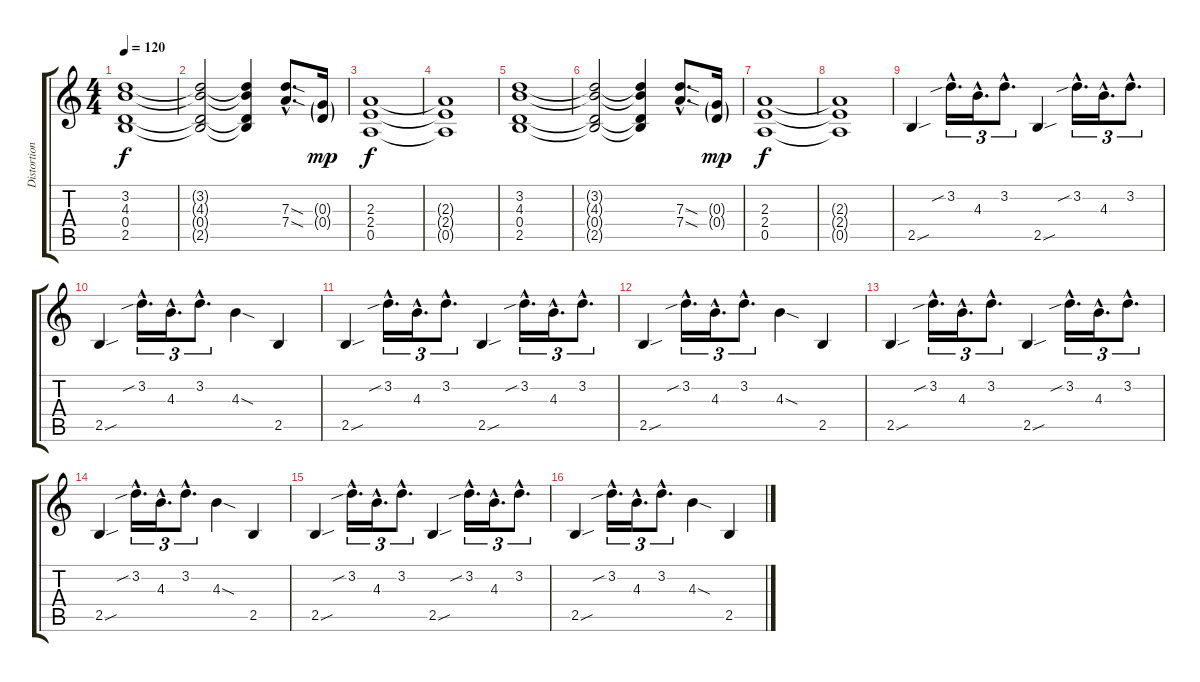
\track ("Distortion sound" "Distortion") {instrument distortionguitar}
\staff {score tabs}
\tuning (E4 B3 G3 D3 A2 E2) {hide}
\ts (4 4)
\tempo 120
\clef g2
\ks c
(3.2 4.3 0.4 2.5).1{dy f} |
(3.2{t} 4.3{t} 0.4{t} 2.5{t}).2 (3.2{t} 4.3{t} 0.4{t} 2.5{t}).4 (7.3{sod hac} 7.4{sod hac}).8{d} (0.3{g} 0.4{g}).16{dy mp} |
(2.3 2.4 0.5).1{dy f} |
(2.3{t} 2.4{t} 0.5{t}).1 |
(3.2 4.3 0.4 2.5).1 |
(3.2{t} 4.3{t} 0.4{t} 2.5{t}).2 (3.2{t} 4.3{t} 0.4{t} 2.5{t}).4 (7.3{sod hac} 7.4{sod hac}).8{d} (0.3{g} 0.4{g}).16{dy mp} |
(2.3 2.4 0.5).1{dy f} |
(2.3{t} 2.4{t} 0.5{t}).1 |
2.5{sou}.4 3.2{sib hac}.16{d tu (3 2)} 4.3{hac}.16{d tu (3 2)} 3.2{hac}.8{d tu (3 2)} 2.5{sou}.4 3.2{sib hac}.16{d tu (3 2)} 4.3{hac}.16{d tu (3 2)} 3.2{hac}.8{d tu (3 2)} |
2.5{sou}.4 3.2{sib hac}.16{d tu (3 2)} 4.3{hac}.16{d tu (3 2)} 3.2{hac}.8{d tu (3 2)} 4.3{sod}.4 2.5.4 |
2.5{sou}.4 3.2{sib hac}.16{d tu (3 2)} 4.3{hac}.16{d tu (3 2)} 3.2{hac}.8{d tu (3 2)} 2.5{sou}.4 3.2{sib hac}.16{d tu (3 2)} 4.3{hac}.16{d tu (3 2)} 3.2{hac}.8{d tu (3 2)} |
2.5{sou}.4 3.2{sib hac}.16{d tu (3 2)} 4.3{hac}.16{d tu (3 2)} 3.2{hac}.8{d tu (3 2)} 4.3{sod}.4 2.5.4 |
2.5{sou}.4 3.2{sib hac}.16{d tu (3 2)} 4.3{hac}.16{d tu (3 2)} 3.2{hac}.8{d tu (3 2)} 2.5{sou}.4 3.2{sib hac}.16{d tu (3 2)} 4.3{hac}.16{d tu (3 2)} 3.2{hac}.8{d tu (3 2)} |
2.5{sou}.4 3.2{sib hac}.16{d tu (3 2)} 4.3{hac}.16{d tu (3 2)} 3.2{hac}.8{d tu (3 2)} 4.3{sod}.4 2.5.4 |
2.5{sou}.4 3.2{sib hac}.16{d tu (3 2)} 4.3{hac}.16{d tu (3 2)} 3.2{hac}.8{d tu (3 2)} 2.5{sou}.4 3.2{sib hac}.16{d tu (3 2)} 4.3{hac}.16{d tu (3 2)} 3.2{hac}.8{d tu (3 2)} |
2.5{sou}.4 3.2{sib hac}.16{d tu (3 2)} 4.3{hac}.16{d tu (3 2)} 3.2{hac}.8{d tu (3 2)} 4.3{sod}.4 2.5.4
